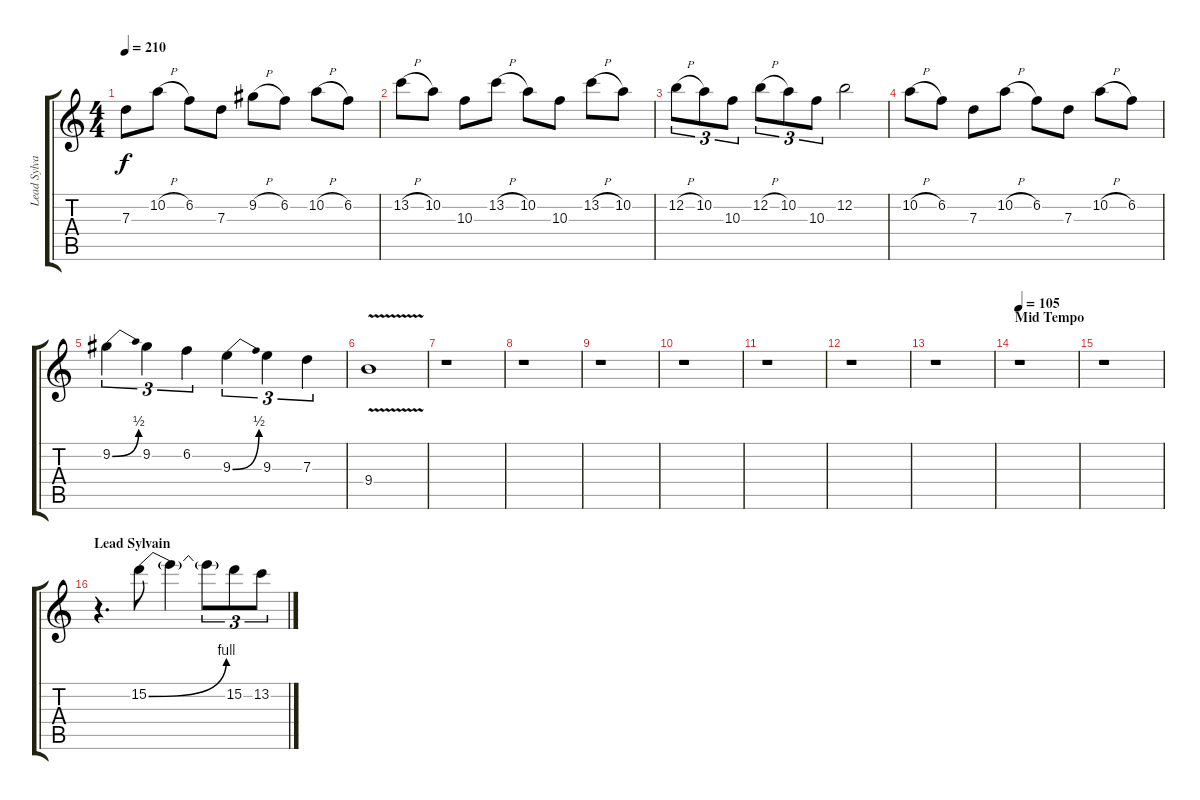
\track ("Lead Sylvain" "Lead Sylva") {instrument distortionguitar}
\staff {score tabs}
\tuning (E4 B3 G3 D3 A2 E2) {hide}
\ts (4 4)
\tempo 210
\clef g2
\ks c
7.3.8{dy f} 10.2{h}.8 6.2.8 7.3.8 9.2{h}.8 6.2.8 10.2{h}.8 6.2.8 |
13.2{h}.8 10.2.8 10.3.8 13.2{h}.8 10.2.8 10.3.8 13.2{h}.8 10.2.8 |
12.2{h}.8{tu (3 2)} 10.2.8{tu (3 2)} 10.3.8{tu (3 2)} 12.2{h}.8{tu (3 2)} 10.2.8{tu (3 2)} 10.3.8{tu (3 2)} 12.2.2 |
10.2{h}.8 6.2.8 7.3.8 10.2{h}.8 6.2.8 7.3.8 10.2{h}.8 6.2.8 |
9.2{be (bend 0 0 60 2)}.4{tu (3 2)} 9.2.4{tu (3 2)} 6.2.4{tu (3 2)} 9.3{be (bend 0 0 60 2)}.4{tu (3 2)} 9.3.4{tu (3 2)} 7.3.4{tu (3 2)} |
9.4{v}.1 |
r.1 |
r.1 |
r.1 |
r.1 |
r.1 |
r.1 |
r.1 |
\section ("" "Mid Tempo")
\tempo 105
r.1 |
r.1 |
\section ("" "Lead Sylvain")
r.4{d} 15.2{be (bend 0 0 60 4)}.8 15.2{t}.4 15.2{t}.8{tu (3 2)} 15.2.8{tu (3 2)} 13.2.8{tu (3 2)}
